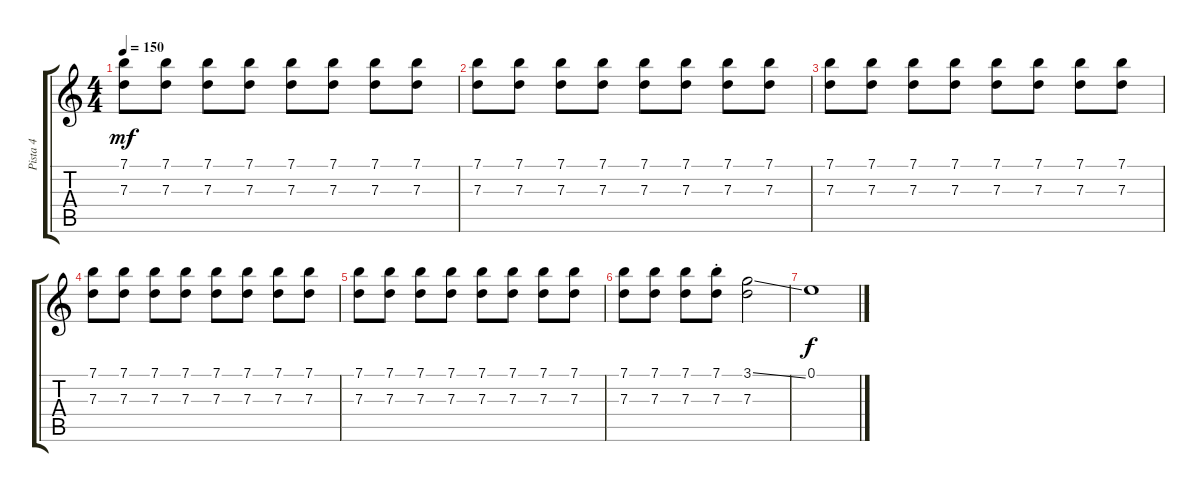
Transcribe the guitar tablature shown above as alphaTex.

\track ("Pista 4" "Pista 4") {instrument distortionguitar}
\staff {score tabs}
\tuning (E4 B3 G3 D3 A2 E2) {hide}
\ts (4 4)
\tempo 150
\clef g2
\ks c
(7.1 7.3).8{dy mf} (7.1 7.3).8 (7.1 7.3).8 (7.1 7.3).8 (7.1 7.3).8 (7.1 7.3).8 (7.1 7.3).8 (7.1 7.3).8 |
(7.1 7.3).8 (7.1 7.3).8 (7.1 7.3).8 (7.1 7.3).8 (7.1 7.3).8 (7.1 7.3).8 (7.1 7.3).8 (7.1 7.3).8 |
(7.1 7.3).8 (7.1 7.3).8 (7.1 7.3).8 (7.1 7.3).8 (7.1 7.3).8 (7.1 7.3).8 (7.1 7.3).8 (7.1 7.3).8 |
(7.1 7.3).8 (7.1 7.3).8 (7.1 7.3).8 (7.1 7.3).8 (7.1 7.3).8 (7.1 7.3).8 (7.1 7.3).8 (7.1 7.3).8 |
(7.1 7.3).8 (7.1 7.3).8 (7.1 7.3).8 (7.1 7.3).8 (7.1 7.3).8 (7.1 7.3).8 (7.1 7.3).8 (7.1 7.3).8 |
(7.1 7.3).8 (7.1 7.3).8 (7.1 7.3).8 (7.1 7.3{st}).8 (3.1{ss} 7.3).2 |
0.1.1{dy f}
